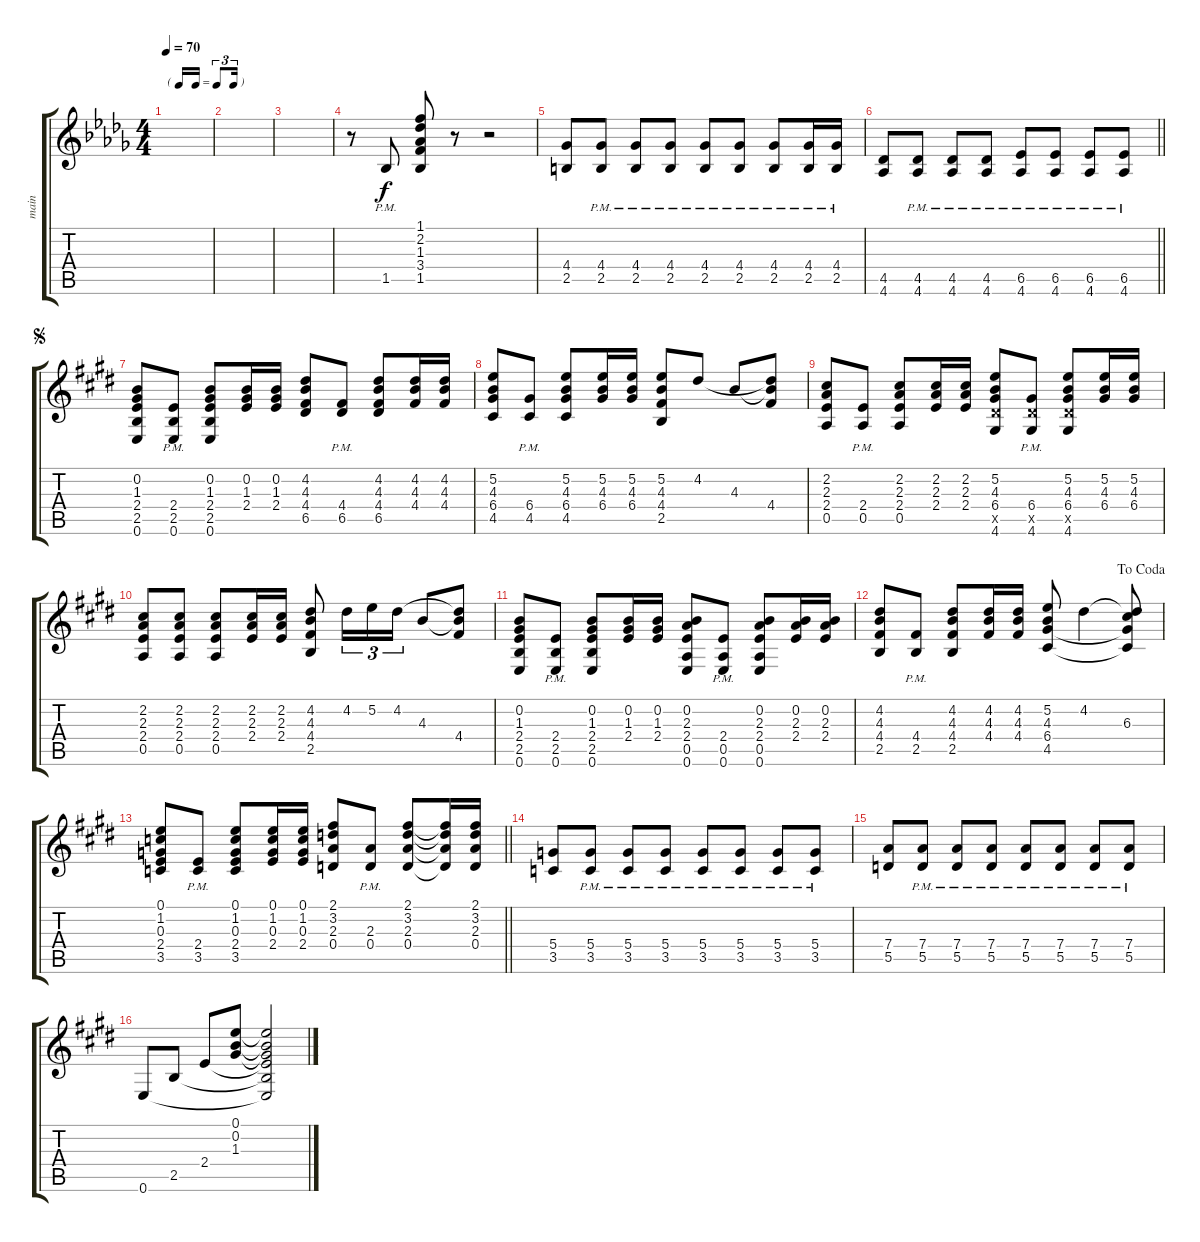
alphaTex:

\track ("main" "main") {instrument overdrivenguitar}
\staff {score tabs}
\tuning (E4 B3 G3 D3 A2 E2) {hide}
\ts (4 4)
\tf triplet16th
\tempo 70
\clef g2
\ks db
|
|
|
r.8 1.5{pm}.8 (1.1 2.2 1.3 3.4 1.5).8 r.8 r.2 |
(4.4 2.5).8 (4.4{pm} 2.5{pm}).8 (4.4{pm} 2.5{pm}).8 (4.4{pm} 2.5{pm}).8 (4.4{pm} 2.5{pm}).8 (4.4{pm} 2.5{pm}).8 (4.4{pm} 2.5{pm}).8 (4.4{pm} 2.5{pm}).16 (4.4{pm} 2.5{pm}).16 |
\barLineRight lightlight
(4.5 4.6).8 (4.5{pm} 4.6{pm}).8 (4.5{pm} 4.6{pm}).8 (4.5{pm} 4.6{pm}).8 (6.5{pm} 4.6{pm}).8 (6.5{pm} 4.6{pm}).8 (6.5{pm} 4.6{pm}).8 (6.5{pm} 4.6{pm}).8 |
\section ("" "")
\jump segno
\ks e
(0.2 1.3 2.4 2.5 0.6).8 (2.4{pm} 2.5{pm} 0.6{pm}).8 (0.2 1.3 2.4 2.5 0.6).8 (0.2 1.3 2.4).16 (0.2 1.3 2.4).16 (4.2 4.3 4.4 6.5).8 (4.4{pm} 6.5{pm}).8 (4.2 4.3 4.4 6.5).8 (4.2 4.3 4.4).16 (4.2 4.3 4.4).16 |
(5.2 4.3 6.4 4.5).8 (6.4{pm} 4.5{pm}).8 (5.2 4.3 6.4 4.5).8 (5.2 4.3 6.4).16 (5.2 4.3 6.4).16 (5.2 4.3 4.4 2.5).8 4.2.8 4.3.8 (4.2{t} 4.3{t} 4.4).8 |
(2.2 2.3 2.4 0.5).8 (2.4{pm} 0.5{pm}).8 (2.2 2.3 2.4 0.5).8 (2.2 2.3 2.4).16 (2.2 2.3 2.4).16 (5.2 4.3 6.4 6.5{x} 4.6).8 (6.4{pm} 6.5{pm x} 4.6{pm}).8 (5.2 4.3 6.4 6.5{x} 4.6).8 (5.2 4.3 6.4).16 (5.2 4.3 6.4).16 |
(2.2 2.3 2.4 0.5).8 (2.2 2.3 2.4 0.5).8 (2.2 2.3 2.4 0.5).8 (2.2 2.3 2.4).16 (2.2 2.3 2.4).16 (4.2 4.3 4.4 2.5).8 4.2.16{tu (3 2)} 5.2.16{tu (3 2)} 4.2.16{tu (3 2)} 4.3.8 (4.2{t} 4.3{t} 4.4).8 |
(0.2 1.3 2.4 2.5 0.6).8 (2.4{pm} 2.5{pm} 0.6{pm}).8 (0.2 1.3 2.4 2.5 0.6).8 (0.2 1.3 2.4).16 (0.2 1.3 2.4).16 (0.2 2.3 2.4 0.5 0.6).8 (2.4{pm} 0.5{pm} 0.6{pm}).8 (0.2 2.3 2.4 0.5 0.6).8 (0.2 2.3 2.4).16 (0.2 2.3 2.4).16 |
\jump dacoda
(4.2 4.3 4.4 2.5).8 (4.4{pm} 2.5{pm}).8 (4.2 4.3 4.4 2.5).8 (4.2 4.3 4.4).16 (4.2 4.3 4.4).16 (5.2 4.3 6.4 4.5).8 4.2.4 (4.2{t} 6.3 6.4{t} 4.5{t}).8 |
\barLineRight lightlight
(0.1 1.2 0.3 2.4 3.5).8 (2.4{pm} 3.5{pm}).8 (0.1 1.2 0.3 2.4 3.5).8 (0.1 1.2 0.3 2.4).16 (0.1 1.2 0.3 2.4).16 (2.1 3.2 2.3 0.4).8 (2.3{pm} 0.4{pm}).8 (2.1 3.2 2.3 0.4).8 (2.1{t} 3.2{t} 2.3{t} 0.4{t}).16 (2.1 3.2 2.3 0.4).16 |
\section ("" "")
(5.4 3.5).8 (5.4{pm} 3.5{pm}).8 (5.4{pm} 3.5{pm}).8 (5.4{pm} 3.5{pm}).8 (5.4{pm} 3.5{pm}).8 (5.4{pm} 3.5{pm}).8 (5.4{pm} 3.5{pm}).8 (5.4{pm} 3.5{pm}).8 |
(7.4 5.5).8 (7.4{pm} 5.5{pm}).8 (7.4{pm} 5.5{pm}).8 (7.4{pm} 5.5{pm}).8 (7.4{pm} 5.5{pm}).8 (7.4{pm} 5.5{pm}).8 (7.4{pm} 5.5{pm}).8 (7.4{pm} 5.5{pm}).8 |
0.6.8 2.5.8 2.4.8 (0.1 0.2 1.3).8 (0.1{t} 0.2{t} 1.3{t} 2.4{t} 2.5{t} 0.6{t}).2
